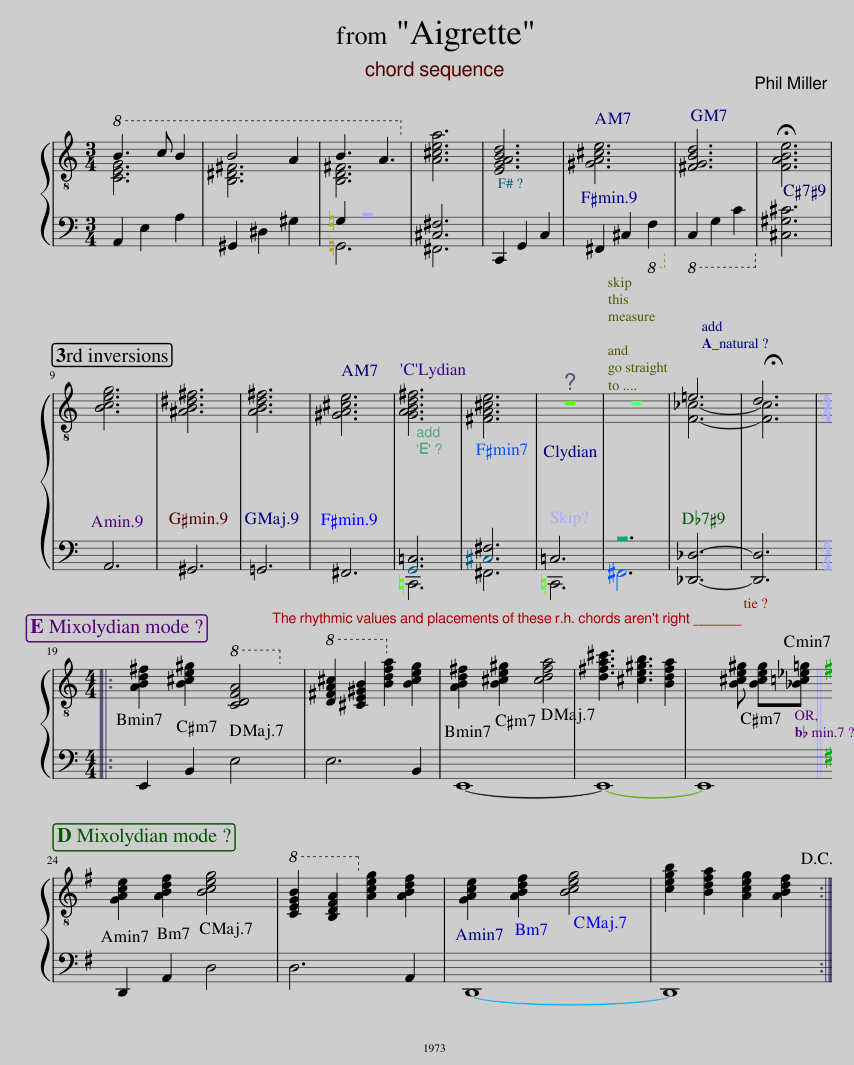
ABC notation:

X:1
%%score { ( 1 2 ) | ( 3 4 ) }
L:1/8
M:3/4
I:linebreak $
K:C
V:1 treble-8
V:2 treble-8
V:3 bass
V:4 bass
V:1
!8va(! b3 c' b2 | b4 a2 | b3 a3!8va)! | [A^cea]6 | [EGABd]6 | %5
 [^GA^ce]6 | [^FGBd]6 | !fermata![FABe]6 |$ [Bceg]6 | [^AB^d^f]6 | %10
 [ABd^f]6 | [^GA^ce]6 | [GABd^f]6 | [^FA^ce]6 | z6 | %15
 z6 | =e6 | !fermata!d6 |:$[K:C][M:4/4] [ABd^f]2 [B^ce^g]2!8va(! [cdfa]4!8va)! |!8va(! [d^fa^c']2 [^ce^gb]2!8va)! [Bdfa]2 [Bceg]2 | %20
 [ABd^f]2 [B^ce^g]2 [cdfa]4 | [d^fa^c']3 [^ce^gb]3 [Bdfa]2 | x4 x [B^ce^g] [Bceg][_B=c_e=g] ||$[K:G] [GAce]2 [ABdf]2 [Bceg]4 |!8va(! [cegb]2 [Bdfa]2!8va)! [Aceg]2 [ABdf]2 | %25
 [GAce]2 [ABdf]2 [Bceg]4 | [cegb]2 [Bdfa]2 [Aceg]2 [ABdf]2!D.C.! :| %27
V:2
!8va(! [ceg]6 | [B^d^f]6 | [Bd^f]6!8va)! | x6 | x6 | %5
 x6 | x6 | x6 |$ x6 | x6 | %10
 x6 | x6 | x6 | x6 | x6 | %15
 x6 | [F_c]6- | [Fc]6 |:$[K:C][M:4/4] x4!8va(! x4!8va)! |!8va(! x4!8va)! x4 | %20
 x8 | x8 | x8 ||$[K:G] x8 |!8va(! x4!8va)! x4 | %25
 x8 | x8 :| %27
V:3
 A,,2 E,2 A,2 | ^G,,2 ^D,2 ^G,2 | =G,2 z4 | [^C,^F,]6 | C,,2 G,,2 C,2 | %5
 ^F,,2 ^C,2!8vb(! F,,2!8vb)! |!8vb(! C,,2 G,,2 C,2!8vb)! | [^C,^G,^C]6 |$ A,,6 | ^G,,6 | %10
 =G,,6 | ^F,,6 | [G,,=C,]6 | [^C,^F,]6 | =C,6 | %15
 z6 | [_D,,_D,]6- | [D,,D,]6 |:$[K:C][M:4/4] E,,2 B,,2 E,4 | E,6 B,,2 | %20
 x8 | x8 | x8 ||$[K:G] D,,2 A,,2 D,4 | D,6 A,,2 | %25
 x8 | x8 :| %27
V:4
 x6 | x6 | =G,,6 | ^F,,6 | x6 | %5
 x4!8vb(! x2!8vb)! |!8vb(! x6!8vb)! | x6 |$ x6 | x6 | %10
 x6 | x6 | =C,,6 | ^F,,6 | =C,,6 | %15
 ^F,,6 | x6 | x6 |:$[K:C][M:4/4] x8 | x8 | %20
 E,,8- | E,,8- | E,,8 ||$[K:G] x8 | x8 | %25
 D,,8- | D,,8 :| %27
